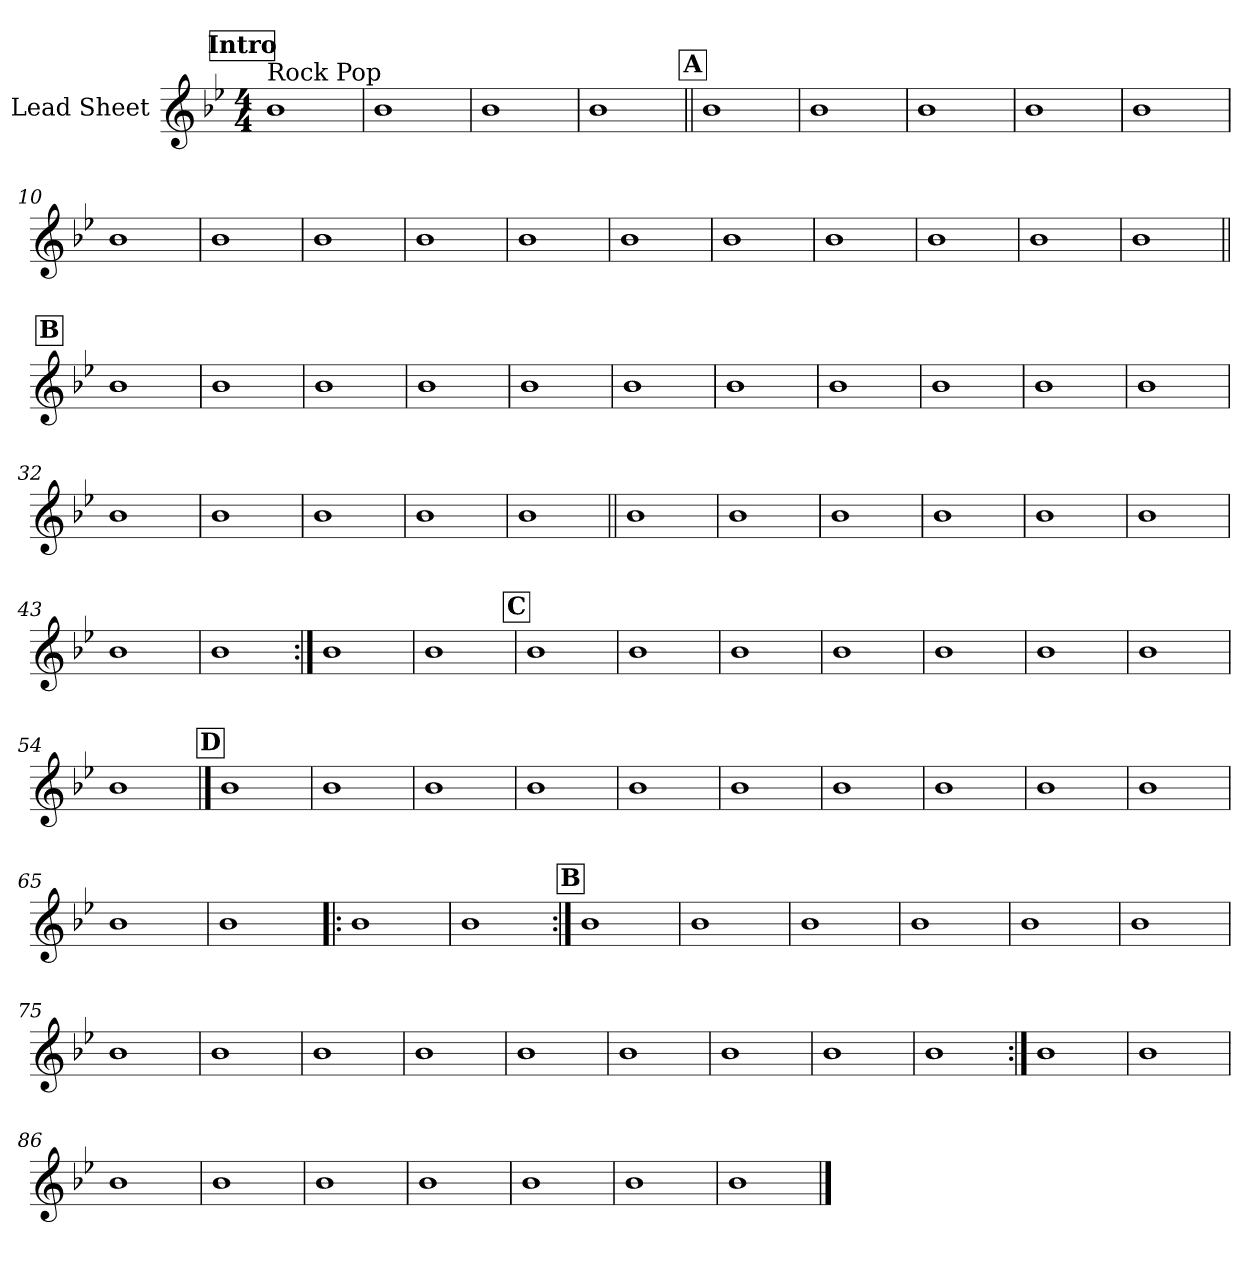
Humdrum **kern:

**kern
*part1
*staff1
*I"Lead Sheet
*clefG2
*k[b-e-]
*B-:
*M4/4
*MM130
!!LO:REH:place=s1:a:fs=14:t=Intro
=1
!LO:TX:a:t=Rock Pop
1b-
=2
1b-
=3
1b-
=4
1b-
!!LO:LB:g=z
!!LO:REH:place=s1:a:fs=14:t=A
=5||
1b-
=6
1b-
=7
1b-
=8
1b-
=9
1b-
=10
1b-
=11
1b-
=12
1b-
!!LO:LB:g=z
=13
1b-
=14
1b-
=15
1b-
=16
1b-
=17
1b-
=18
1b-
=19
1b-
=20
1b-
!!LO:LB:g=z
!!LO:REH:place=s1:a:fs=14:t=B
=21||
1b-
=22
1b-
=23
1b-
=24
1b-
=25
1b-
=26
1b-
=27
1b-
=28
1b-
!!LO:LB:g=z
=29
1b-
=30
1b-
=31
1b-
=32
1b-
=33
1b-
=34
1b-
=35
1b-
=36
1b-
!!LO:LB:g=z
=37||
1b-
=38
1b-
=39
1b-
=40
1b-
=41
1b-
=42
1b-
=43
1b-
=44
1b-
!!LO:LB:g=z
=45:|!
1b-
=46
1b-
!!LO:REH:place=s1:a:fs=14:t=C
=47
1b-
=48
1b-
=49
1b-
=50
1b-
=51
1b-
=52
1b-
!!LO:LB:g=z
=53
1b-
=54
1b-
!!LO:REH:place=s1:a:fs=14:t=D
==55
1b-
=56
1b-
=57
1b-
=58
1b-
=59
1b-
=60
1b-
!!LO:LB:g=z
=61
1b-
=62
1b-
=63
1b-
=64
1b-
=65
1b-
=66
1b-
=67!|:
1b-
=68
1b-
!!LO:LB:g=z
!!LO:REH:place=s1:a:fs=14:t=B
=69:|!
1b-
=70
1b-
=71
1b-
=72
1b-
=73
1b-
=74
1b-
=75
1b-
=76
1b-
!!LO:PB:g=z
=77
1b-
=78
1b-
=79
1b-
=80
1b-
=81
1b-
=82
1b-
=83
1b-
=84:|!
1b-
!!LO:LB:g=z
=85
1b-
=86
1b-
=87
1b-
=88
1b-
=89
1b-
=90
1b-
=91
1b-
=92
1b-
==
*-
